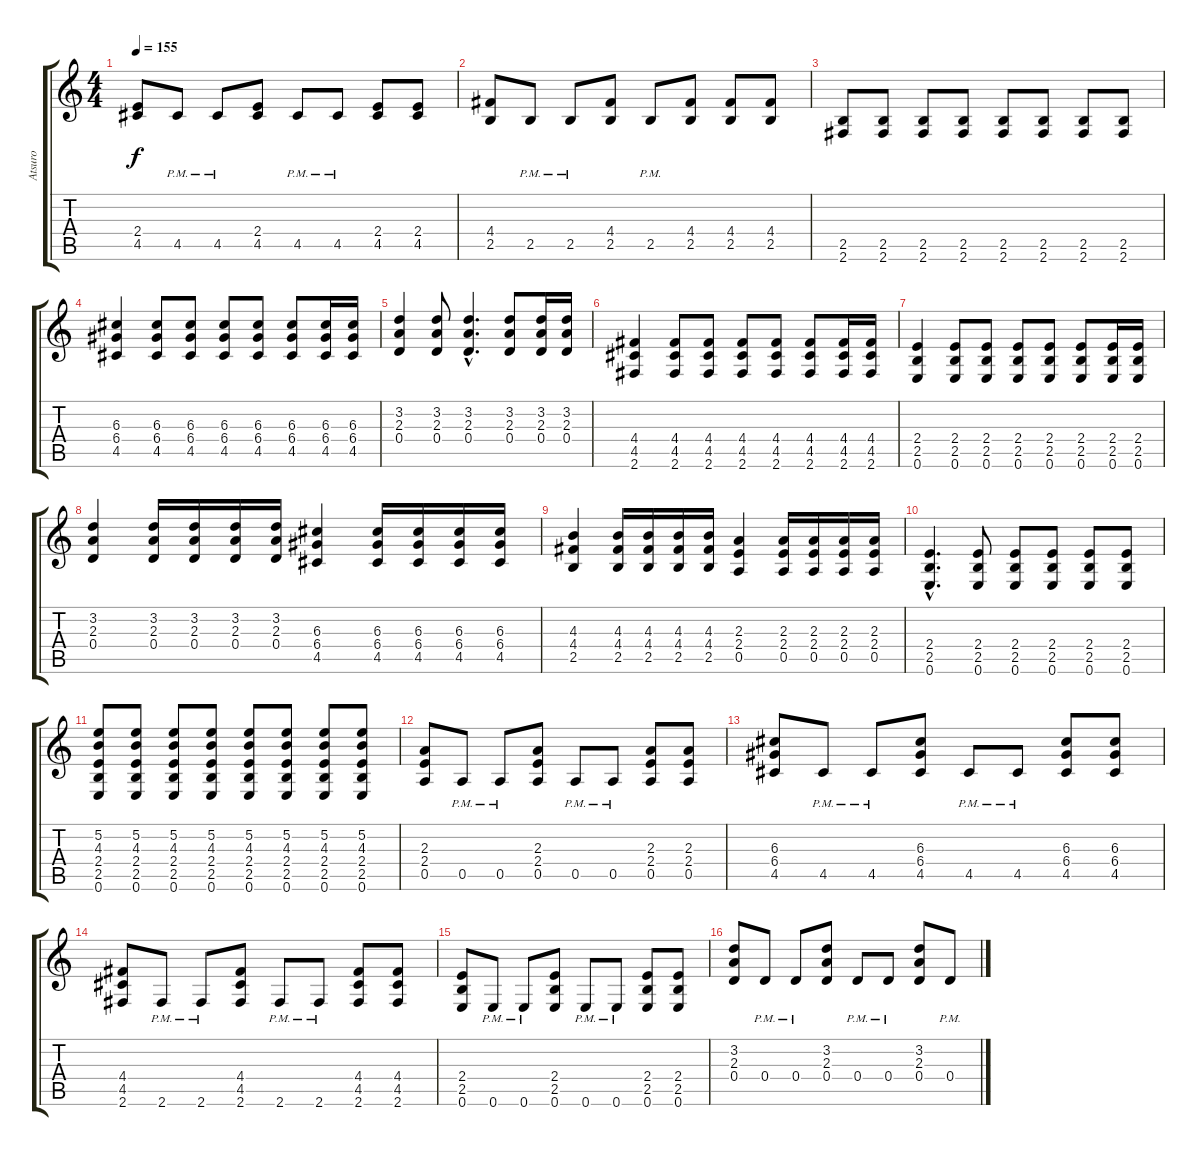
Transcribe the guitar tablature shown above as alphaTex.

\track ("Atsuro" "Atsuro") {instrument distortionguitar}
\staff {score tabs}
\tuning (E4 B3 G3 D3 A2 E2) {hide}
\ts (4 4)
\tempo 155
\clef g2
\ks c
(2.4 4.5).8{dy f} 4.5{pm}.8 4.5{pm}.8 (2.4 4.5).8 4.5{pm}.8 4.5{pm}.8 (2.4 4.5).8 (2.4 4.5).8 |
(4.4 2.5).8 2.5{pm}.8 2.5{pm}.8 (4.4 2.5).8 2.5{pm}.8 (4.4 2.5).8 (4.4 2.5).8 (4.4 2.5).8 |
(2.5 2.6).8 (2.5 2.6).8 (2.5 2.6).8 (2.5 2.6).8 (2.5 2.6).8 (2.5 2.6).8 (2.5 2.6).8 (2.5 2.6).8 |
(6.3 6.4 4.5).4 (6.3 6.4 4.5).8 (6.3 6.4 4.5).8 (6.3 6.4 4.5).8 (6.3 6.4 4.5).8 (6.3 6.4 4.5).8 (6.3 6.4 4.5).16 (6.3 6.4 4.5).16 |
(3.2 2.3 0.4).4 (3.2 2.3 0.4).8 (3.2{hac} 2.3{hac} 0.4{hac}).4{d} (3.2 2.3 0.4).8 (3.2 2.3 0.4).16 (3.2 2.3 0.4).16 |
(4.4 4.5 2.6).4 (4.4 4.5 2.6).8 (4.4 4.5 2.6).8 (4.4 4.5 2.6).8 (4.4 4.5 2.6).8 (4.4 4.5 2.6).8 (4.4 4.5 2.6).16 (4.4 4.5 2.6).16 |
(2.4 2.5 0.6).4 (2.4 2.5 0.6).8 (2.4 2.5 0.6).8 (2.4 2.5 0.6).8 (2.4 2.5 0.6).8 (2.4 2.5 0.6).8 (2.4 2.5 0.6).16 (2.4 2.5 0.6).16 |
(3.2 2.3 0.4).4 (3.2 2.3 0.4).16 (3.2 2.3 0.4).16 (3.2 2.3 0.4).16 (3.2 2.3 0.4).16 (6.3 6.4 4.5).4 (6.3 6.4 4.5).16 (6.3 6.4 4.5).16 (6.3 6.4 4.5).16 (6.3 6.4 4.5).16 |
(4.3 4.4 2.5).4 (4.3 4.4 2.5).16 (4.3 4.4 2.5).16 (4.3 4.4 2.5).16 (4.3 4.4 2.5).16 (2.3 2.4 0.5).4 (2.3 2.4 0.5).16 (2.3 2.4 0.5).16 (2.3 2.4 0.5).16 (2.3 2.4 0.5).16 |
(2.4{hac} 2.5{hac} 0.6{hac}).4{d} (2.4 2.5 0.6).8 (2.4 2.5 0.6).8 (2.4 2.5 0.6).8 (2.4 2.5 0.6).8 (2.4 2.5 0.6).8 |
(5.2 4.3 2.4 2.5 0.6).8 (5.2 4.3 2.4 2.5 0.6).8 (5.2 4.3 2.4 2.5 0.6).8 (5.2 4.3 2.4 2.5 0.6).8 (5.2 4.3 2.4 2.5 0.6).8 (5.2 4.3 2.4 2.5 0.6).8 (5.2 4.3 2.4 2.5 0.6).8 (5.2 4.3 2.4 2.5 0.6).8 |
(2.3 2.4 0.5).8 0.5{pm}.8 0.5{pm}.8 (2.3 2.4 0.5).8 0.5{pm}.8 0.5{pm}.8 (2.3 2.4 0.5).8 (2.3 2.4 0.5).8 |
(6.3 6.4 4.5).8 4.5{pm}.8 4.5{pm}.8 (6.3 6.4 4.5).8 4.5{pm}.8 4.5{pm}.8 (6.3 6.4 4.5).8 (6.3 6.4 4.5).8 |
(4.4 4.5 2.6).8 2.6{pm}.8 2.6{pm}.8 (4.4 4.5 2.6).8 2.6{pm}.8 2.6{pm}.8 (4.4 4.5 2.6).8 (4.4 4.5 2.6).8 |
(2.4 2.5 0.6).8 0.6{pm}.8 0.6{pm}.8 (2.4 2.5 0.6).8 0.6{pm}.8 0.6{pm}.8 (2.4 2.5 0.6).8 (2.4 2.5 0.6).8 |
(3.2 2.3 0.4).8 0.4{pm}.8 0.4{pm}.8 (3.2 2.3 0.4).8 0.4{pm}.8 0.4{pm}.8 (3.2 2.3 0.4).8 0.4{pm}.8
